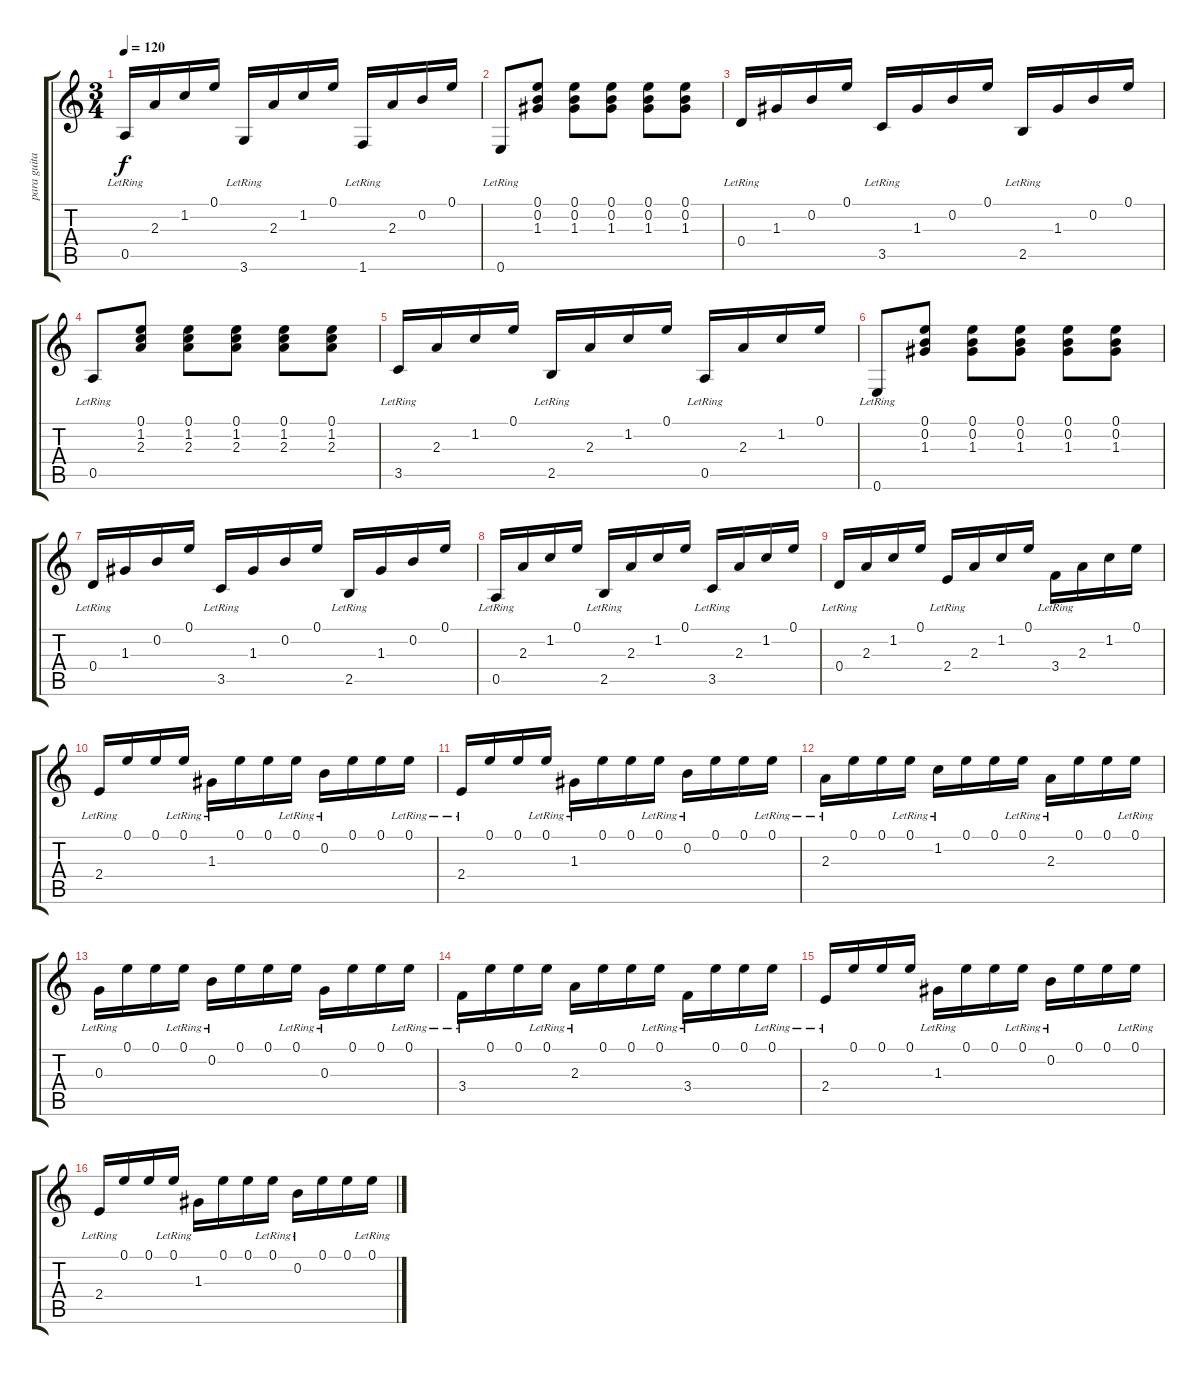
\track ("para guitarra" "para guita") {instrument acousticguitarnylon}
\staff {score tabs}
\tuning (E4 B3 G3 D3 A2 E2) {hide}
\ts (3 4)
\tempo 120
\clef g2
\ks c
0.5{lr}.16{dy f} 2.3.16 1.2.16 0.1.16 3.6{lr}.16 2.3.16 1.2.16 0.1.16 1.6{lr}.16 2.3.16 0.2.16 0.1.16 |
0.6{lr}.8 (0.1 0.2 1.3).8 (0.1 0.2 1.3).8 (0.1 0.2 1.3).8 (0.1 0.2 1.3).8 (0.1 0.2 1.3).8 |
0.4{lr}.16 1.3.16 0.2.16 0.1.16 3.5{lr}.16 1.3.16 0.2.16 0.1.16 2.5{lr}.16 1.3.16 0.2.16 0.1.16 |
0.5{lr}.8 (0.1 1.2 2.3).8 (0.1 1.2 2.3).8 (0.1 1.2 2.3).8 (0.1 1.2 2.3).8 (0.1 1.2 2.3).8 |
3.5{lr}.16 2.3.16 1.2.16 0.1.16 2.5{lr}.16 2.3.16 1.2.16 0.1.16 0.5{lr}.16 2.3.16 1.2.16 0.1.16 |
0.6{lr}.8 (0.1 0.2 1.3).8 (0.1 0.2 1.3).8 (0.1 0.2 1.3).8 (0.1 0.2 1.3).8 (0.1 0.2 1.3).8 |
0.4{lr}.16 1.3.16 0.2.16 0.1.16 3.5{lr}.16 1.3.16 0.2.16 0.1.16 2.5{lr}.16 1.3.16 0.2.16 0.1.16 |
0.5{lr}.16 2.3.16 1.2.16 0.1.16 2.5{lr}.16 2.3.16 1.2.16 0.1.16 3.5{lr}.16 2.3.16 1.2.16 0.1.16 |
0.4{lr}.16 2.3.16 1.2.16 0.1.16 2.4{lr}.16 2.3.16 1.2.16 0.1.16 3.4{lr}.16 2.3.16 1.2.16 0.1.16 |
2.4{lr}.16 0.1.16 0.1.16 0.1{lr}.16 1.3{lr}.16 0.1.16 0.1.16 0.1{lr}.16 0.2{lr}.16 0.1.16 0.1.16 0.1{lr}.16 |
2.4{lr}.16 0.1.16 0.1.16 0.1{lr}.16 1.3{lr}.16 0.1.16 0.1.16 0.1{lr}.16 0.2{lr}.16 0.1.16 0.1.16 0.1{lr}.16 |
2.3{lr}.16 0.1.16 0.1.16 0.1{lr}.16 1.2{lr}.16 0.1.16 0.1.16 0.1{lr}.16 2.3{lr}.16 0.1.16 0.1.16 0.1{lr}.16 |
0.3{lr}.16 0.1.16 0.1.16 0.1{lr}.16 0.2{lr}.16 0.1.16 0.1.16 0.1{lr}.16 0.3{lr}.16 0.1.16 0.1.16 0.1{lr}.16 |
3.4{lr}.16 0.1.16 0.1.16 0.1{lr}.16 2.3{lr}.16 0.1.16 0.1.16 0.1{lr}.16 3.4{lr}.16 0.1.16 0.1.16 0.1{lr}.16 |
2.4{lr}.16 0.1.16 0.1.16 0.1.16 1.3{lr}.16 0.1.16 0.1.16 0.1{lr}.16 0.2{lr}.16 0.1.16 0.1.16 0.1{lr}.16 |
2.4{lr}.16 0.1.16 0.1.16 0.1{lr}.16 1.3.16 0.1.16 0.1.16 0.1{lr}.16 0.2{lr}.16 0.1.16 0.1.16 0.1{lr}.16
